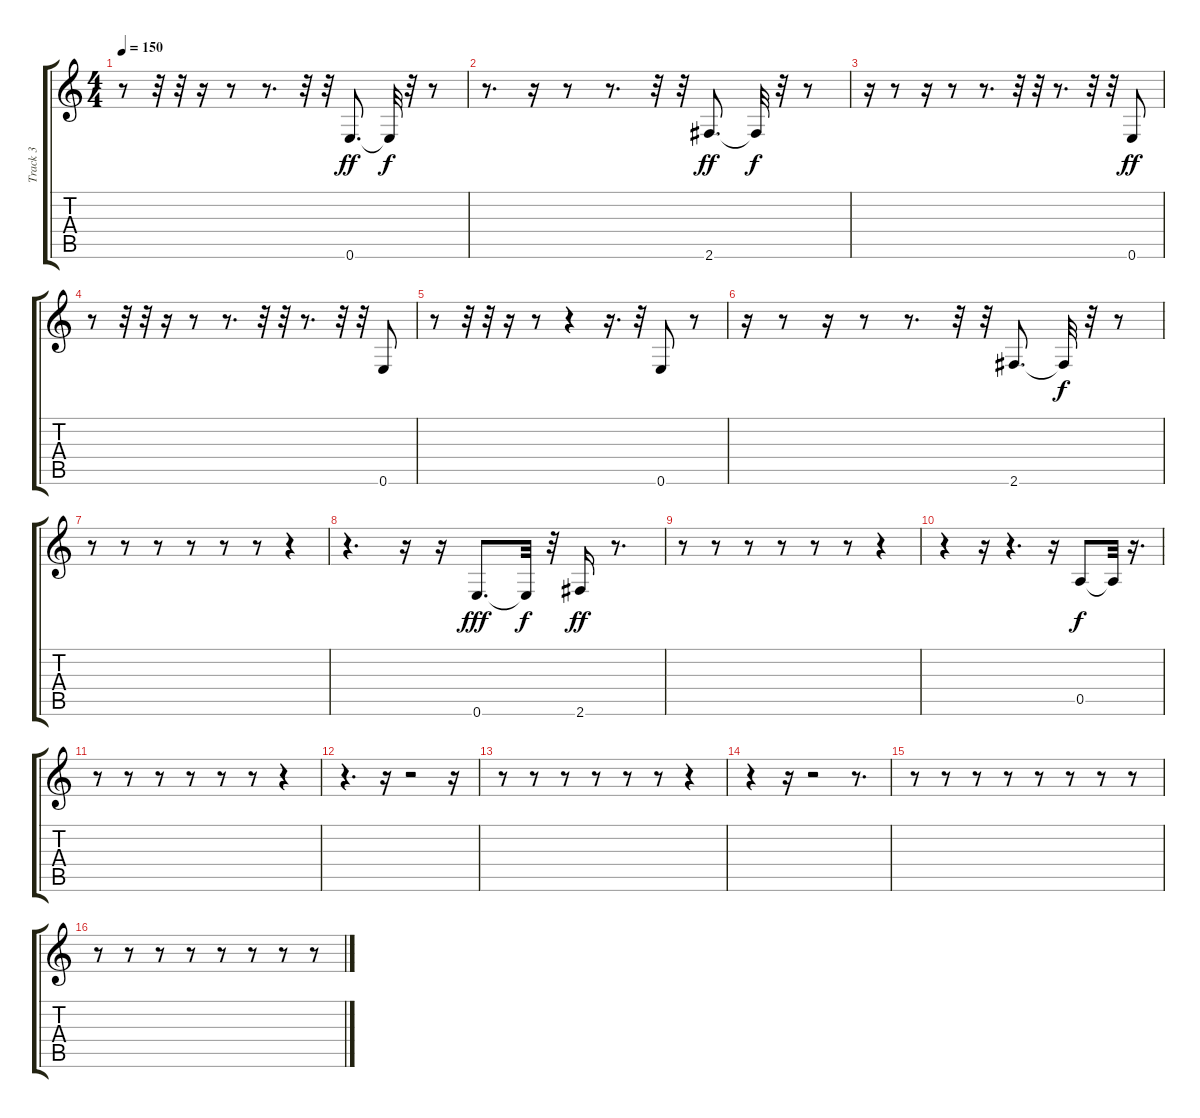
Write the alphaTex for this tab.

\track ("Track 3" "Track 3") {instrument electricbasspick}
\staff {score tabs}
\tuning (E4 B3 G3 D3 A2 E2) {hide}
\ts (4 4)
\tempo 150
\clef g2
\ks c
r.8{dy f} r.32 r.32 r.16 r.8 r.8{d} r.32 r.32 0.6.8{d dy ff} 0.6{t}.32{dy f} r.32 r.8 |
r.8{d} r.16 r.8 r.8{d} r.32 r.32 2.6.8{d dy ff} 2.6{t}.32{dy f} r.32 r.8 |
r.16 r.8 r.16 r.8 r.8{d} r.32 r.32 r.8{d} r.32 r.32 0.6.8{dy ff} |
r.8 r.32 r.32 r.16 r.8 r.8{d} r.32 r.32 r.8{d} r.32 r.32 0.6.8 |
r.8 r.32 r.32 r.16 r.8 r.4 r.16{d} r.32 0.6.8 r.8 |
r.16 r.8 r.16 r.8 r.8{d} r.32 r.32 2.6.8{d} 2.6{t}.32{dy f} r.32 r.8 |
r.8 r.8 r.8 r.8 r.8 r.8 r.4 |
r.4{d} r.16 r.16 0.6.8{d dy fff} 0.6{t}.32{dy f} r.32 2.6.16{dy ff} r.8{d} |
r.8 r.8 r.8 r.8 r.8 r.8 r.4 |
r.4 r.16 r.4{d} r.16 0.5.8{dy f} 0.5{t}.32 r.16{d} |
r.8 r.8 r.8 r.8 r.8 r.8 r.4 |
r.4{d} r.16 r.2 r.16 |
r.8 r.8 r.8 r.8 r.8 r.8 r.4 |
r.4 r.16 r.2 r.8{d} |
r.8 r.8 r.8 r.8 r.8 r.8 r.8 r.8 |
r.8 r.8 r.8 r.8 r.8 r.8 r.8 r.8
